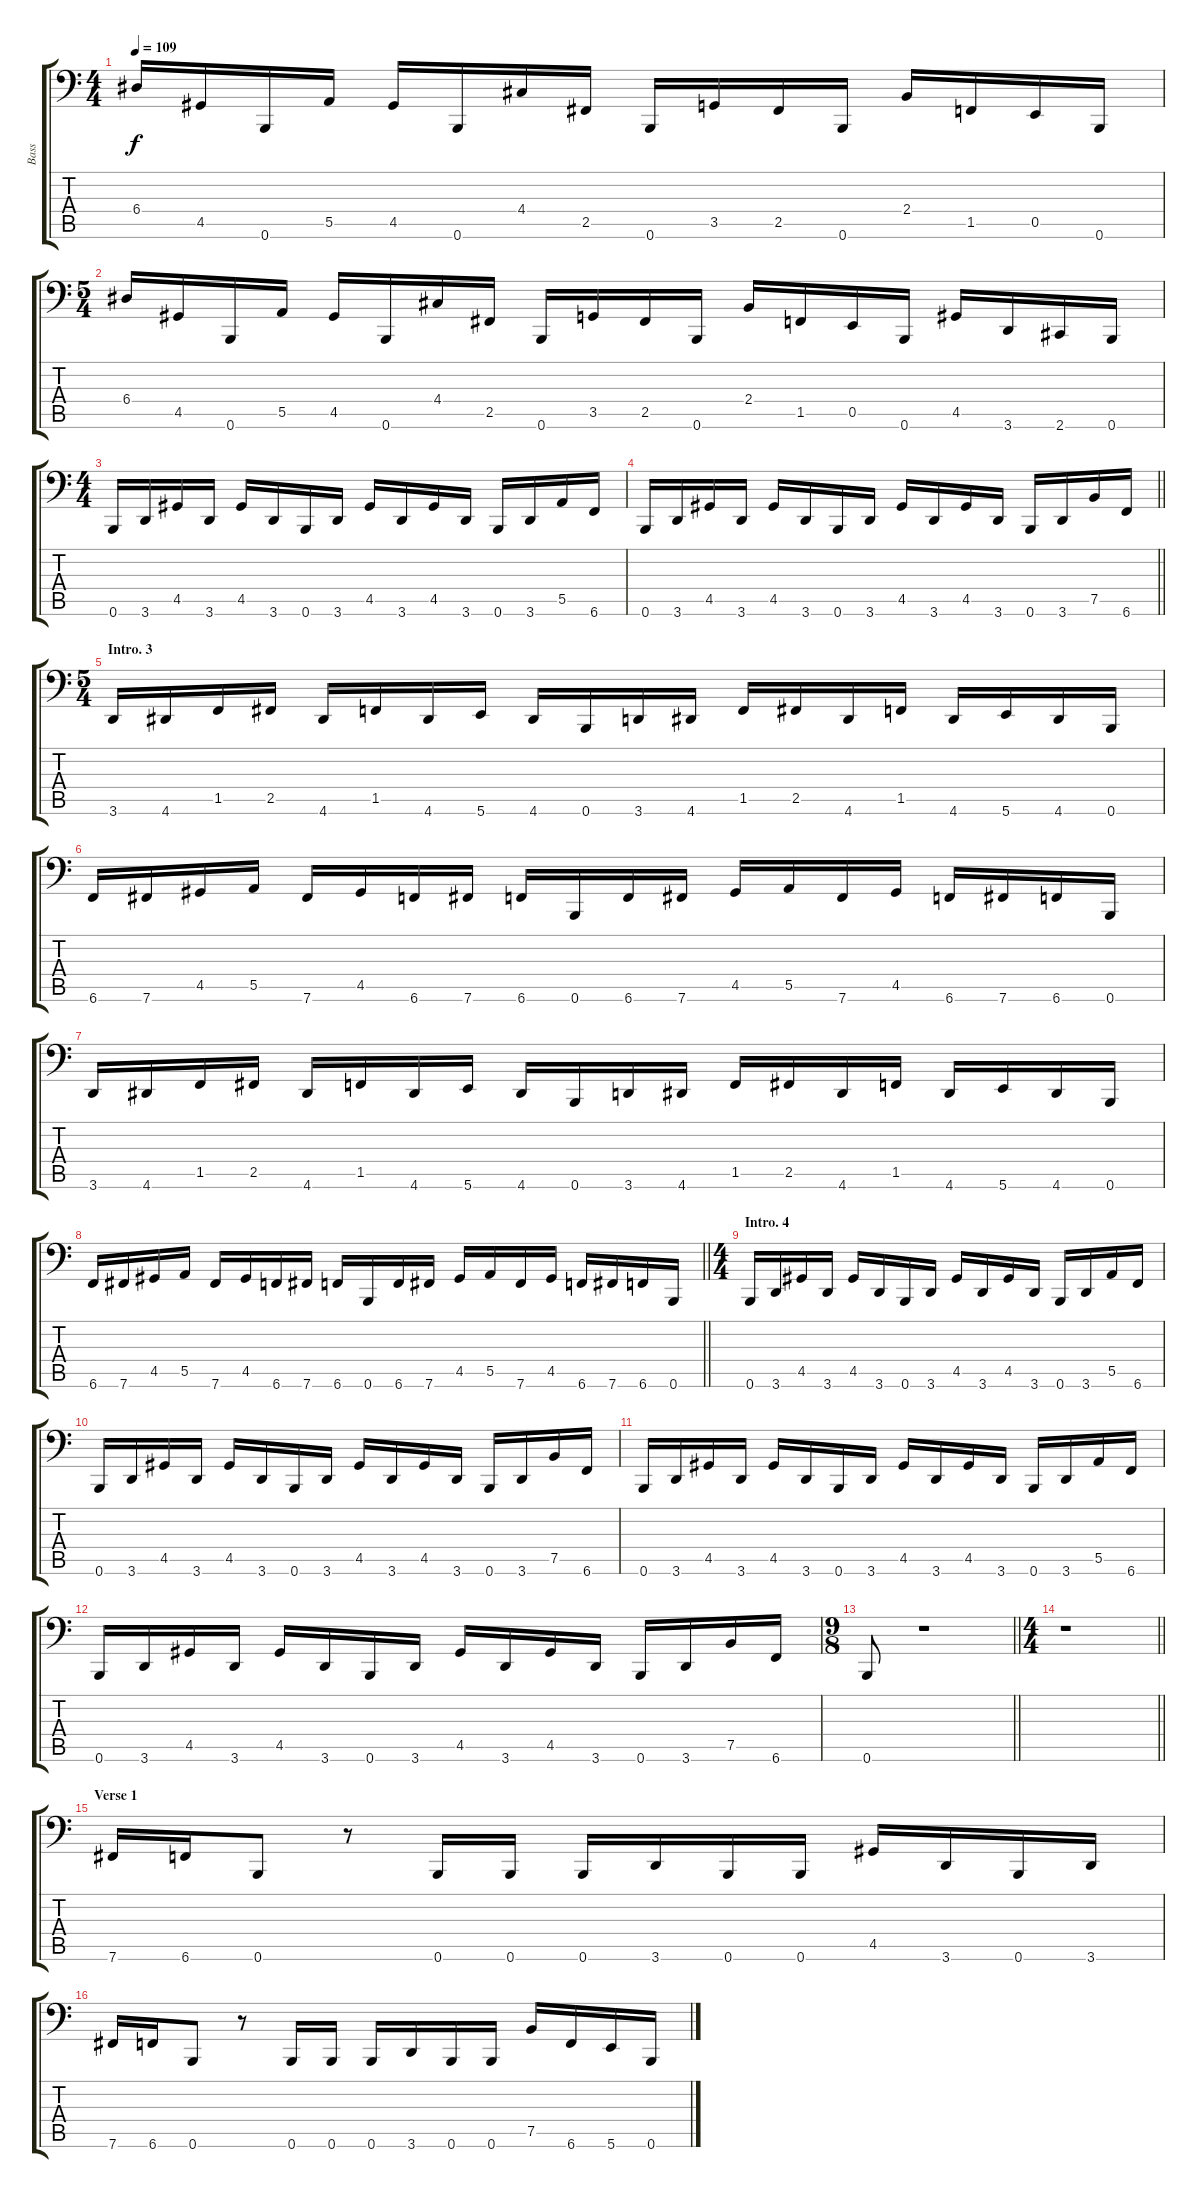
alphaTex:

\track ("Bass" "Bass") {instrument electricbassfinger}
\staff {score tabs}
\tuning (C3 G2 D2 A1 E1 B0) {hide}
\ts (4 4)
\tempo 109
\clef f4
\ks c
6.4.16{dy f} 4.5.16 0.6.16 5.5.16 4.5.16 0.6.16 4.4.16 2.5.16 0.6.16 3.5.16 2.5.16 0.6.16 2.4.16 1.5.16 0.5.16 0.6.16 |
\ts (5 4)
6.4.16 4.5.16 0.6.16 5.5.16 4.5.16 0.6.16 4.4.16 2.5.16 0.6.16 3.5.16 2.5.16 0.6.16 2.4.16 1.5.16 0.5.16 0.6.16 4.5.16 3.6.16 2.6.16 0.6.16 |
\ts (4 4)
0.6.16 3.6.16 4.5.16 3.6.16 4.5.16 3.6.16 0.6.16 3.6.16 4.5.16 3.6.16 4.5.16 3.6.16 0.6.16 3.6.16 5.5.16 6.6.16 |
\barLineRight lightlight
0.6.16 3.6.16 4.5.16 3.6.16 4.5.16 3.6.16 0.6.16 3.6.16 4.5.16 3.6.16 4.5.16 3.6.16 0.6.16 3.6.16 7.5.16 6.6.16 |
\ts (5 4)
\section ("" "Intro. 3")
3.6.16 4.6.16 1.5.16 2.5.16 4.6.16 1.5.16 4.6.16 5.6.16 4.6.16 0.6.16 3.6.16 4.6.16 1.5.16 2.5.16 4.6.16 1.5.16 4.6.16 5.6.16 4.6.16 0.6.16 |
6.6.16 7.6.16 4.5.16 5.5.16 7.6.16 4.5.16 6.6.16 7.6.16 6.6.16 0.6.16 6.6.16 7.6.16 4.5.16 5.5.16 7.6.16 4.5.16 6.6.16 7.6.16 6.6.16 0.6.16 |
3.6.16 4.6.16 1.5.16 2.5.16 4.6.16 1.5.16 4.6.16 5.6.16 4.6.16 0.6.16 3.6.16 4.6.16 1.5.16 2.5.16 4.6.16 1.5.16 4.6.16 5.6.16 4.6.16 0.6.16 |
\barLineRight lightlight
6.6.16 7.6.16 4.5.16 5.5.16 7.6.16 4.5.16 6.6.16 7.6.16 6.6.16 0.6.16 6.6.16 7.6.16 4.5.16 5.5.16 7.6.16 4.5.16 6.6.16 7.6.16 6.6.16 0.6.16 |
\ts (4 4)
\section ("" "Intro. 4")
0.6.16 3.6.16 4.5.16 3.6.16 4.5.16 3.6.16 0.6.16 3.6.16 4.5.16 3.6.16 4.5.16 3.6.16 0.6.16 3.6.16 5.5.16 6.6.16 |
0.6.16 3.6.16 4.5.16 3.6.16 4.5.16 3.6.16 0.6.16 3.6.16 4.5.16 3.6.16 4.5.16 3.6.16 0.6.16 3.6.16 7.5.16 6.6.16 |
0.6.16 3.6.16 4.5.16 3.6.16 4.5.16 3.6.16 0.6.16 3.6.16 4.5.16 3.6.16 4.5.16 3.6.16 0.6.16 3.6.16 5.5.16 6.6.16 |
0.6.16 3.6.16 4.5.16 3.6.16 4.5.16 3.6.16 0.6.16 3.6.16 4.5.16 3.6.16 4.5.16 3.6.16 0.6.16 3.6.16 7.5.16 6.6.16 |
\ts (9 8)
\barLineRight lightlight
0.6.8 r.1 |
\ts (4 4)
\barLineRight lightlight
r.1 |
\section ("" "Verse 1")
7.6.16 6.6.16 0.6.8 r.8 0.6.16 0.6.16 0.6.16 3.6.16 0.6.16 0.6.16 4.5.16 3.6.16 0.6.16 3.6.16 |
7.6.16 6.6.16 0.6.8 r.8 0.6.16 0.6.16 0.6.16 3.6.16 0.6.16 0.6.16 7.5.16 6.6.16 5.6.16 0.6.16
